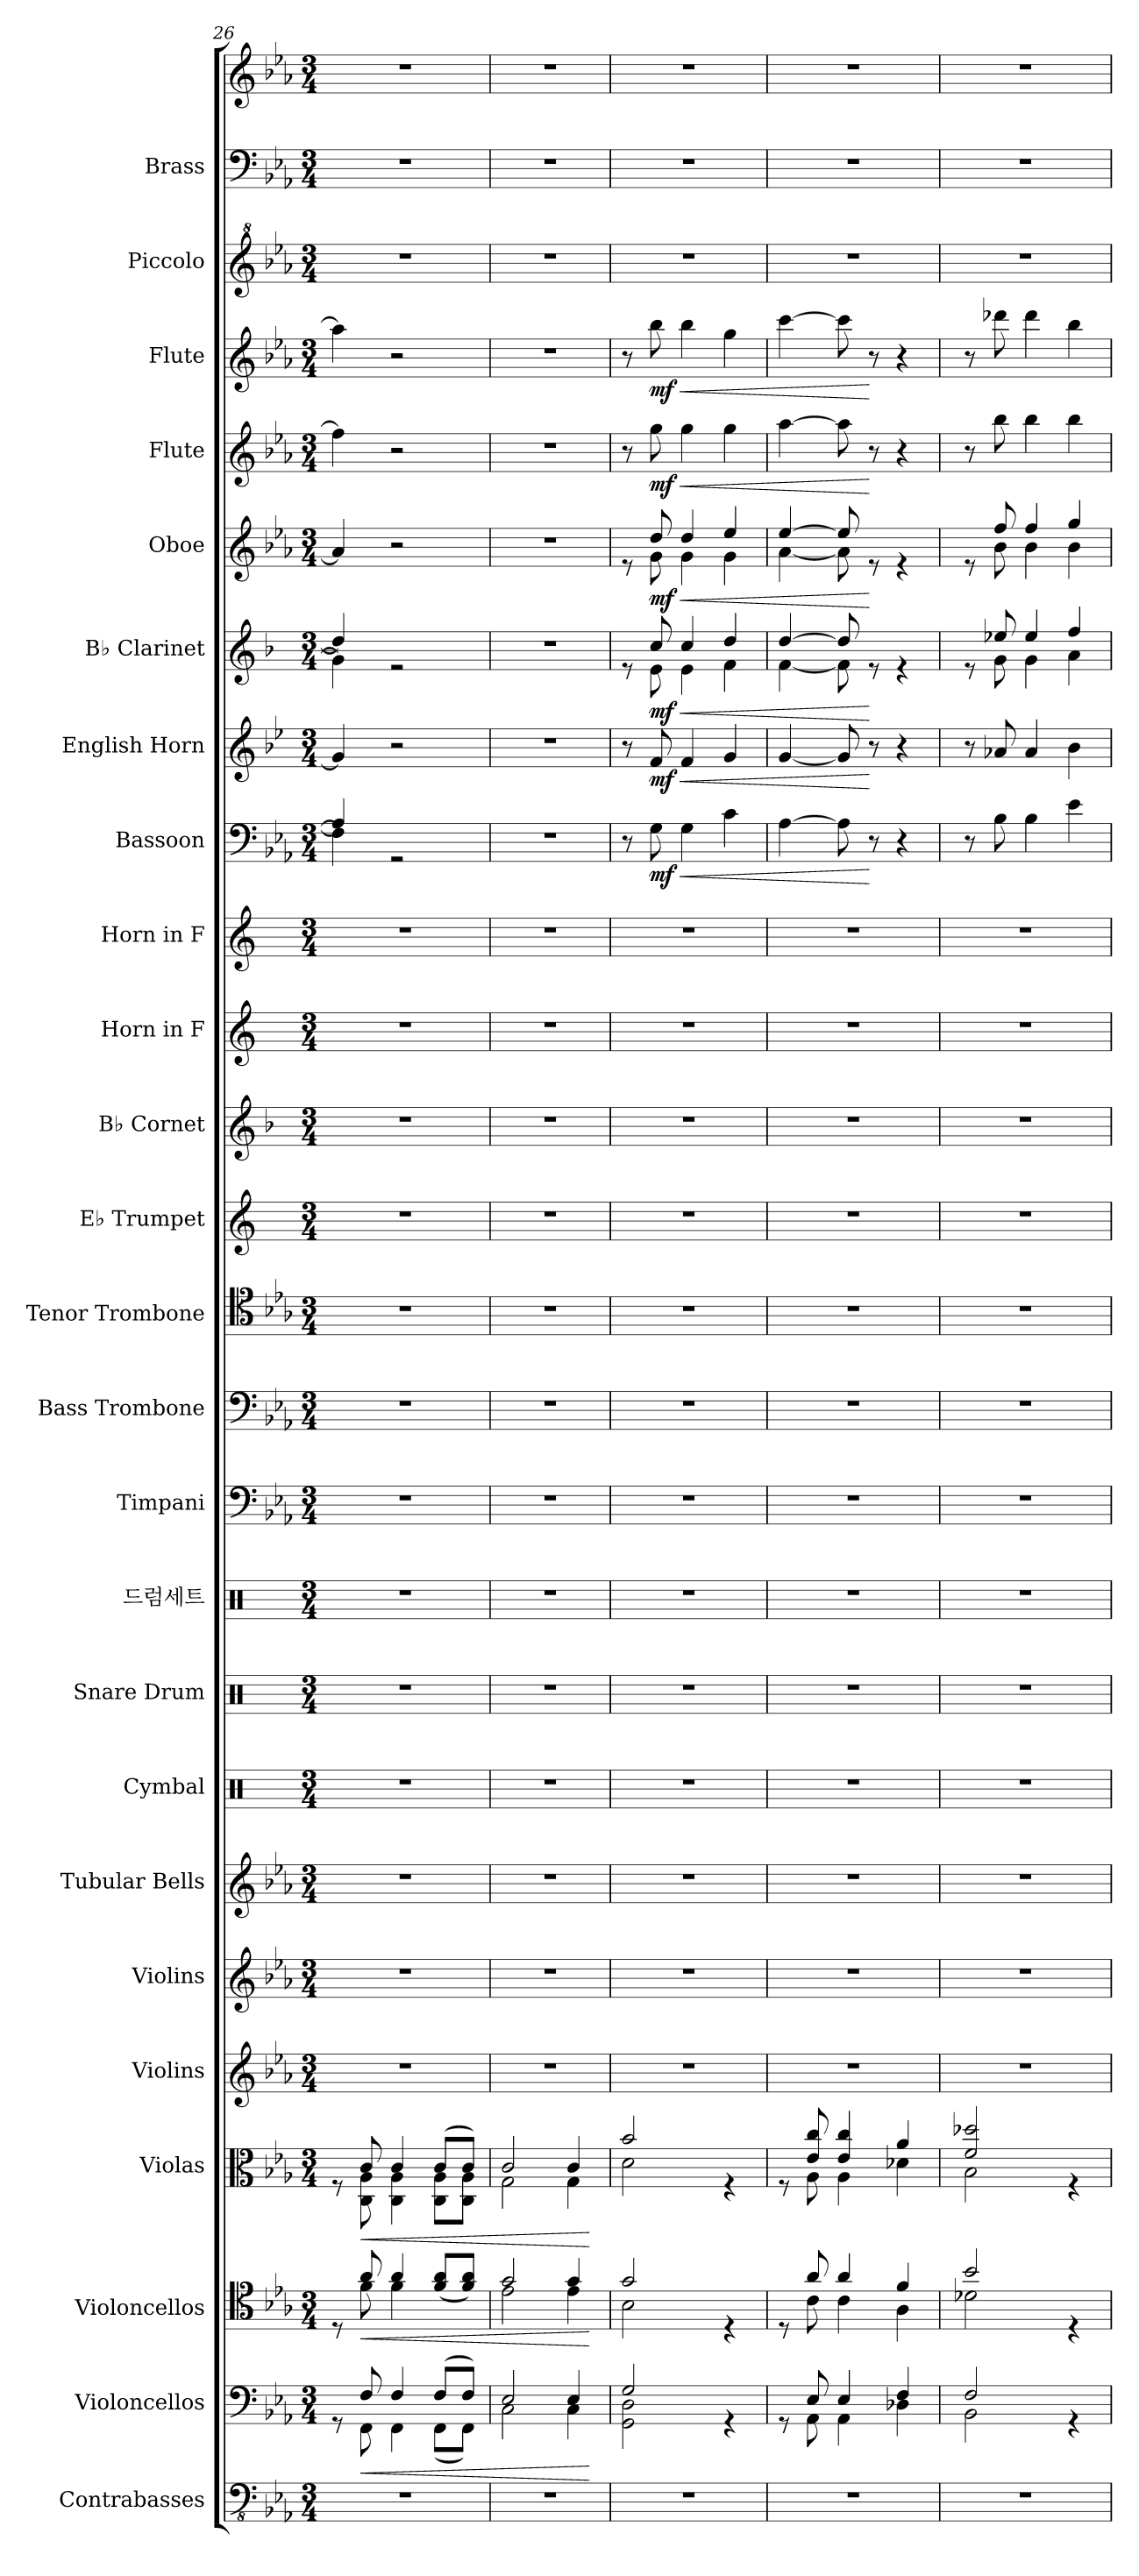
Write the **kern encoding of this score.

**kern	**kern	**dynam	**kern	**dynam	**kern	**dynam	**kern	**kern	**kern	**kern	**kern	**kern	**kern	**kern	**kern	**kern	**kern	**kern	**kern	**kern	**dynam	**kern	**dynam	**kern	**dynam	**kern	**dynam	**kern	**dynam	**kern	**dynam	**kern	**kern	**kern
*part25	*part24	*part24	*part23	*part23	*part22	*part22	*part21	*part20	*part19	*part18	*part17	*part16	*part15	*part14	*part13	*part12	*part11	*part10	*part9	*part8	*part8	*part7	*part7	*part6	*part6	*part5	*part5	*part4	*part4	*part3	*part3	*part2	*part1	*part1
*staff26	*staff25	*staff25	*staff24	*staff24	*staff23	*staff23	*staff22	*staff21	*staff20	*staff19	*staff18	*staff17	*staff16	*staff15	*staff14	*staff13	*staff12	*staff11	*staff10	*staff9	*staff9	*staff8	*staff8	*staff7	*staff7	*staff6	*staff6	*staff5	*staff5	*staff4	*staff4	*staff3	*staff2	*staff1
*I"Contrabasses	*I"Violoncellos	*	*I"Violoncellos	*	*I"Violas	*	*I"Violins	*I"Violins	*I"Tubular Bells	*I"Cymbal	*I"Snare Drum	*I"드럼세트	*I"Timpani	*I"Bass Trombone	*I"Tenor Trombone	*I"E♭ Trumpet	*I"B♭ Cornet	*I"Horn in F	*I"Horn in F	*I"Bassoon	*	*I"English Horn	*	*I"B♭ Clarinet	*	*I"Oboe	*	*I"Flute	*	*I"Flute	*	*I"Piccolo	*I"Brass	*
*I'Cbs.	*I'Vcs.	*	*I'Vcs.	*	*I'Vlas.	*	*I'Vlns.	*I'Vlns.	*I'Tu. Be.	*I'Cym.	*I'SD	*	*I'Timp.	*I'B. Tbn.	*I'T. Tbn.	*I'E♭ Tpt.	*I'B♭ Cnt.	*	*	*I'Bsn.	*	*I'E. Hn.	*	*I'B♭ Cl.	*	*I'Ob.	*	*I'Fl.	*	*I'Fl.	*	*I'Picc.	*I'Br.	*
*clefFv4	*clefF4	*	*clefC4	*	*clefC3	*	*clefG2	*clefG2	*clefG2	*clefX	*clefX	*clefX	*clefF4	*clefF4	*clefC4	*clefG2	*clefG2	*clefG2	*clefG2	*clefF4	*	*clefG2	*	*clefG2	*	*clefG2	*	*clefG2	*	*clefG2	*	*clefG^2	*clefF4	*clefG2
*	*	*	*	*	*	*	*	*	*	*	*	*	*	*	*	*ITrd-2c-3	*ITrd1c2	*ITrd4c7	*ITrd4c7	*	*	*ITrd4c7	*	*ITrd1c2	*	*	*	*	*	*	*	*ITrd-7c-12	*	*
*k[b-e-a-]	*k[b-e-a-]	*	*k[b-e-a-]	*	*k[b-e-a-]	*	*k[b-e-a-]	*k[b-e-a-]	*k[b-e-a-]	*k[]	*k[]	*k[]	*k[b-e-a-]	*k[b-e-a-]	*k[b-e-a-]	*k[b-e-a-]	*k[b-e-a-]	*k[b-]	*k[b-]	*k[b-e-a-]	*	*k[b-e-a-]	*	*k[b-e-a-]	*	*k[b-e-a-]	*	*k[b-e-a-]	*	*k[b-e-a-]	*	*k[b-e-a-]	*k[b-e-a-]	*k[b-e-a-]
*M3/4	*M3/4	*	*M3/4	*	*M3/4	*	*M3/4	*M3/4	*M3/4	*M3/4	*M3/4	*M3/4	*M3/4	*M3/4	*M3/4	*M3/4	*M3/4	*M3/4	*M3/4	*M3/4	*	*M3/4	*	*M3/4	*	*M3/4	*	*M3/4	*	*M3/4	*	*M3/4	*M3/4	*M3/4
=26	=26	=26	=26	=26	=26	=26	=26	=26	=26	=26	=26	=26	=26	=26	=26	=26	=26	=26	=26	=26	=26	=26	=26	=26	=26	=26	=26	=26	=26	=26	=26	=26	=26	=26
*	*^	*	*^	*	*^	*	*	*	*	*	*	*	*	*	*	*	*	*	*	*^	*	*	*	*^	*	*	*	*	*	*	*	*	*	*
2.r	8rGG	8ryy	.	8rD	8ryy	.	8rF	8ryy	.	2.r	2.r	2.r	2.r	2.r	2.r	2.r	2.r	2.r	2.r	2.r	2.r	2.r	4A-/]	4F\]	.	4c/]	.	4cc/]	4f\]	.	4a-/]	.	4ff\]	.	4aa-\]	.	2.r	2.r	2.r
!	!	!	!LO:HP:b	!	!	!LO:HP:b	!	!	!LO:HP:b	!	!	!	!	!	!	!	!	!	!	!	!	!	!	!	!	!	!	!	!	!	!	!	!	!	!	!	!	!	!
.	8F/	8FF\	<	8a-/	8f\	<	8c/	8C\ 8A-\	<	.	.	.	.	.	.	.	.	.	.	.	.	.	.	.	.	.	.	.	.	.	.	.	.	.	.	.	.	.	.
.	4F/	4FF\	.	4a-/	4f\	.	4c/	4C\ 4A-\	.	.	.	.	.	.	.	.	.	.	.	.	.	.	2rGG	2ryy	.	2r	.	2re	2ryy	.	2r	.	2r	.	2r	.	.	.	.
.	(8F/L	(8FF\L	.	(8f/ 8a-/L	4ryy	.	(8c/L	8C\ 8A-\L	.	.	.	.	.	.	.	.	.	.	.	.	.	.	.	.	.	.	.	.	.	.	.	.	.	.	.	.	.	.	.
.	8F/J)	8FF\J)	.	8f/ 8a-/J)	.	.	8c/J)	8C\ 8A-\J	.	.	.	.	.	.	.	.	.	.	.	.	.	.	.	.	.	.	.	.	.	.	.	.	.	.	.	.	.	.	.
*	*	*	*	*	*	*	*	*	*	*	*	*	*	*	*	*	*	*	*	*	*	*	*v	*v	*	*	*	*v	*v	*	*	*	*	*	*	*	*	*	*
=27	=27	=27	=27	=27	=27	=27	=27	=27	=27	=27	=27	=27	=27	=27	=27	=27	=27	=27	=27	=27	=27	=27	=27	=27	=27	=27	=27	=27	=27	=27	=27	=27	=27	=27	=27	=27	=27
2.r	2E-/	2C\	.	2g/	2e-\	.	2c/	2G\	.	2.r	2.r	2.r	2.r	2.r	2.r	2.r	2.r	2.r	2.r	2.r	2.r	2.r	2.r	.	2.r	.	2.r	.	2.r	.	2.r	.	2.r	.	2.r	2.r	2.r
.	4E-/	4C\	.	4g/	4e-\	.	4c/	4G\	.	.	.	.	.	.	.	.	.	.	.	.	.	.	.	.	.	.	.	.	.	.	.	.	.	.	.	.	.
*	*v	*v	*	*	*	*	*v	*v	*	*	*	*	*	*	*	*	*	*	*	*	*	*	*	*	*	*	*	*	*	*	*	*	*	*	*	*	*
*	*	*	*v	*v	*	*	*	*	*	*	*	*	*	*	*	*	*	*	*	*	*	*	*	*	*	*	*	*	*	*	*	*	*	*	*
.	.	[	.	[	.	[	.	.	.	.	.	.	.	.	.	.	.	.	.	.	.	.	.	.	.	.	.	.	.	.	.	.	.	.
=28	=28	=28	=28	=28	=28	=28	=28	=28	=28	=28	=28	=28	=28	=28	=28	=28	=28	=28	=28	=28	=28	=28	=28	=28	=28	=28	=28	=28	=28	=28	=28	=28	=28	=28
*	*^	*	*^	*	*^	*	*	*	*	*	*	*	*	*	*	*	*	*	*	*	*	*	*	*^	*	*^	*	*	*	*	*	*	*	*
2.r	2G/	2GG\ 2D\	.	2g/	2B-\	.	2b-/	2d\	.	2.r	2.r	2.r	2.r	2.r	2.r	2.r	2.r	2.r	2.r	2.r	2.r	2.r	8r	.	8r	.	8re	8ryy	.	8re	8ryy	.	8r	.	8r	.	2.r	2.r	2.r
!	!	!	!	!	!	!	!	!	!	!	!	!	!	!	!	!	!	!	!	!	!	!	!	!LO:HP:b	!	!LO:HP:b	!	!	!LO:HP:b	!	!	!LO:HP:b	!	!LO:HP:b	!	!LO:HP:b	!	!	!
!	!	!	!	!	!	!	!	!	!	!	!	!	!	!	!	!	!	!	!	!	!	!	!	!LO:DY:n=1:b	!	!LO:DY:n=1:b	!	!	!LO:DY:n=1:b	!	!	!LO:DY:n=1:b	!	!LO:DY:n=1:b	!	!LO:DY:n=1:b	!	!	!
.	.	.	.	.	.	.	.	.	.	.	.	.	.	.	.	.	.	.	.	.	.	.	8G\	< mf	8B-/	< mf	8b-/	8d\	< mf	8dd/	8g\	< mf	8gg\	< mf	8bb-\	< mf	.	.	.
.	.	.	.	.	.	.	.	.	.	.	.	.	.	.	.	.	.	.	.	.	.	.	4G\	.	4B-/	.	4b-/	4d\	.	4dd/	4g\	.	4gg\	.	4bb-\	.	.	.	.
.	4rGG	4ryy	.	4rD	4ryy	.	4rF	4ryy	.	.	.	.	.	.	.	.	.	.	.	.	.	.	4c\	.	4c/	.	4cc/	4e-\	.	4ee-/	4g\	.	4gg\	.	4gg\	.	.	.	.
=29	=29	=29	=29	=29	=29	=29	=29	=29	=29	=29	=29	=29	=29	=29	=29	=29	=29	=29	=29	=29	=29	=29	=29	=29	=29	=29	=29	=29	=29	=29	=29	=29	=29	=29	=29	=29	=29	=29	=29
2.r	8rGG	8ryy	.	8rD	8ryy	.	8rF	8ryy	.	2.r	2.r	2.r	2.r	2.r	2.r	2.r	2.r	2.r	2.r	2.r	2.r	2.r	[4A-\	.	[4c/	.	[4cc/	[4e-\	.	[4ee-/	[4a-\	.	[4aa-\	.	[4ccc\	.	2.r	2.r	2.r
.	8E-/	8AA-\	.	8a-/	8c\	.	8e-/ 8cc/	8A-\	.	.	.	.	.	.	.	.	.	.	.	.	.	.	.	.	.	.	.	.	.	.	.	.	.	.	.	.	.	.	.
.	4E-/	4AA-\	.	4a-/	4c\	.	4e-/ 4cc/	4A-\	.	.	.	.	.	.	.	.	.	.	.	.	.	.	8A-\]	.	8c/]	.	8cc/]	8e-\]	.	8ee-/]	8a-\]	.	8aa-\]	.	8ccc\]	.	.	.	.
.	.	.	.	.	.	.	.	.	.	.	.	.	.	.	.	.	.	.	.	.	.	.	8r	[	8r	[	8re	4.ryy	[	8re	4.ryy	[	8r	[	8r	[	.	.	.
.	4F/	4D-X\	.	4f/	4A-\	.	4a-/	4d-X\	.	.	.	.	.	.	.	.	.	.	.	.	.	.	4r	.	4r	.	4re	.	.	4re	.	.	4r	.	4r	.	.	.	.
=30	=30	=30	=30	=30	=30	=30	=30	=30	=30	=30	=30	=30	=30	=30	=30	=30	=30	=30	=30	=30	=30	=30	=30	=30	=30	=30	=30	=30	=30	=30	=30	=30	=30	=30	=30	=30	=30	=30	=30
2.r	2F/	2BB-\	.	2b-/	2d-X\	.	2f/ 2dd-X/	2B-\	.	2.r	2.r	2.r	2.r	2.r	2.r	2.r	2.r	2.r	2.r	2.r	2.r	2.r	8r	.	8r	.	8re	8ryy	.	8re	8ryy	.	8r	.	8r	.	2.r	2.r	2.r
.	.	.	.	.	.	.	.	.	.	.	.	.	.	.	.	.	.	.	.	.	.	.	8B-\	.	8d-X/	.	8dd-X/	8f\	.	8ff/	8b-\	.	8bb-\	.	8ddd-X\	.	.	.	.
.	.	.	.	.	.	.	.	.	.	.	.	.	.	.	.	.	.	.	.	.	.	.	4B-\	.	4d-/	.	4dd-/	4f\	.	4ff/	4b-\	.	4bb-\	.	4ddd-\	.	.	.	.
.	4rGG	4ryy	.	4rD	4ryy	.	4rF	4ryy	.	.	.	.	.	.	.	.	.	.	.	.	.	.	4e-\	.	4e-\	.	4ee-/	4g\	.	4gg/	4b-\	.	4bb-\	.	4bb-\	.	.	.	.
*	*v	*v	*	*	*	*	*v	*v	*	*	*	*	*	*	*	*	*	*	*	*	*	*	*	*	*	*	*v	*v	*	*v	*v	*	*	*	*	*	*	*	*
*	*	*	*v	*v	*	*	*	*	*	*	*	*	*	*	*	*	*	*	*	*	*	*	*	*	*	*	*	*	*	*	*	*	*	*	*
=	=	=	=	=	=	=	=	=	=	=	=	=	=	=	=	=	=	=	=	=	=	=	=	=	=	=	=	=	=	=	=	=	=	=
*-	*-	*-	*-	*-	*-	*-	*-	*-	*-	*-	*-	*-	*-	*-	*-	*-	*-	*-	*-	*-	*-	*-	*-	*-	*-	*-	*-	*-	*-	*-	*-	*-	*-	*-
